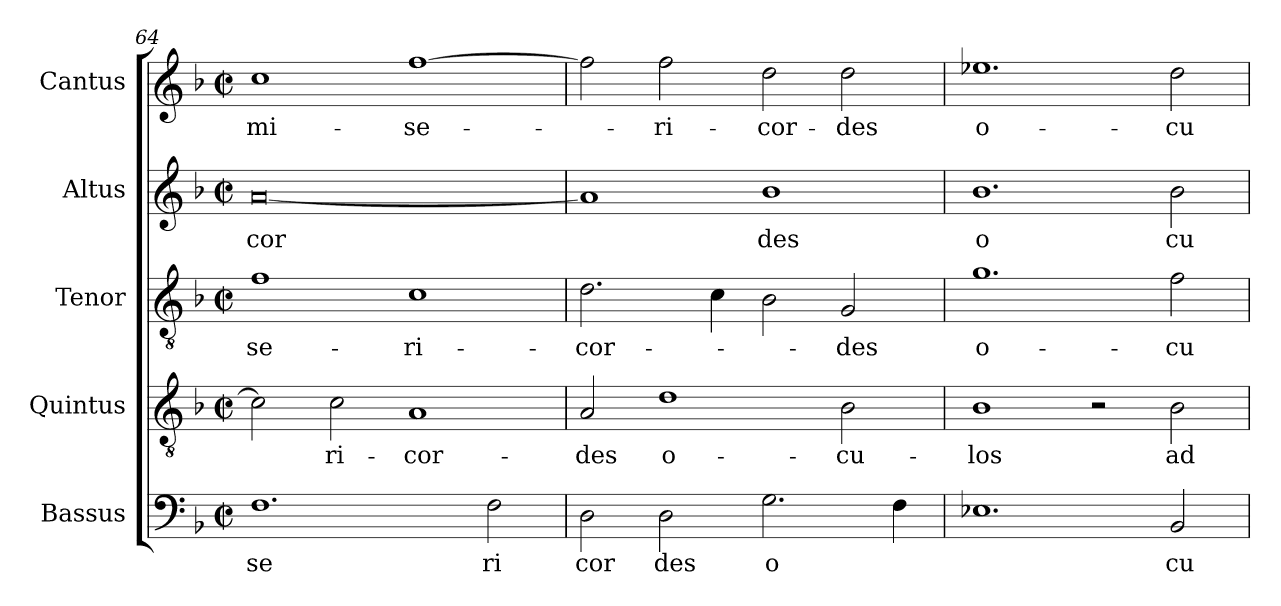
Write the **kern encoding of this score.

**kern	**text	**kern	**text	**kern	**text	**kern	**text	**kern	**text
*part5	*part5	*part4	*part4	*part3	*part3	*part2	*part2	*part1	*part1
*staff5	*staff5	*staff4	*staff4	*staff3	*staff3	*staff2	*staff2	*staff1	*staff1
*I"Bassus	*	*I"Quintus	*	*I"Tenor	*	*I"Altus	*	*I"Cantus	*
*clefF4	*	*clefGv2	*	*clefGv2	*	*clefG2	*	*clefG2	*
*k[b-]	*	*k[b-]	*	*k[b-]	*	*k[b-]	*	*k[b-]	*
*F:	*	*F:	*	*F:	*	*F:	*	*F:	*
*M2/2	*	*M2/2	*	*M2/2	*	*M2/2	*	*M2/2	*
*met(c|)	*	*met(c|)	*	*met(c|)	*	*met(c|)	*	*met(c|)	*
=64	=64	=64	=64	=64	=64	=64	=64	=64	=64
!	!LO:LY:b:cj	!	!	!	!LO:LY:b:cj	!	!LO:LY:b:cj	!	!LO:LY:b:cj
1.F	se	2c\]	.	1f	-se-	[<0a	cor	1cc	mi-
!	!	!	!LO:LY:b:cj	!	!	!	!	!	!
.	.	2c\	-ri-	.	.	.	.	.	.
!	!	!	!LO:LY:b:cj	!	!LO:LY:b:cj	!	!	!	!LO:LY:b:cj
.	.	1A	-cor-	1c	-ri-	.	.	[>1ff	-se-
!	!LO:LY:b:cj	!	!	!	!	!	!	!	!
2F\	ri	.	.	.	.	.	.	.	.
=65	=65	=65	=65	=65	=65	=65	=65	=65	=65
!	!LO:LY:b:cj	!	!LO:LY:b:cj	!	!LO:LY:b	!	!	!	!
2D\	cor	2A/	-des	2.d\	-cor-	1a]	.	2ff\]	.
!	!LO:LY:b:cj	!	!LO:LY:b:cj	!	!	!	!	!	!LO:LY:b:cj
2D\	des	1d	o-	.	.	.	.	2ff\	-ri-
.	.	.	.	4c\	.	.	.	.	.
!	!LO:LY:b:cj	!	!	!	!	!	!LO:LY:b:cj	!	!LO:LY:b:cj
2.G\	o	.	.	2B-\	.	1b-	des	2dd\	-cor-
!	!	!	!LO:LY:b:cj	!	!LO:LY:b:cj	!	!	!	!LO:LY:b:cj
.	.	2B-\	-cu-	2G/	-des	.	.	2dd\	-des
4F\	.	.	.	.	.	.	.	.	.
=66	=66	=66	=66	=66	=66	=66	=66	=66	=66
!	!	!	!LO:LY:b:cj	!	!LO:LY:b:cj	!	!LO:LY:b:cj	!	!LO:LY:b:cj
1.E-X	.	1B-	-los	1.g	o-	1.b-	o	1.ee-X	o-
.	.	2r	.	.	.	.	.	.	.
!	!LO:LY:b:cj	!	!LO:LY:b:cj	!	!LO:LY:b:cj	!	!LO:LY:b:cj	!	!LO:LY:b:cj
2BB-/	cu	2B-\	ad	2f\	-cu-	2b-\	cu	2dd\	-cu-
=	=	=	=	=	=	=	=	=	=
*-	*-	*-	*-	*-	*-	*-	*-	*-	*-
